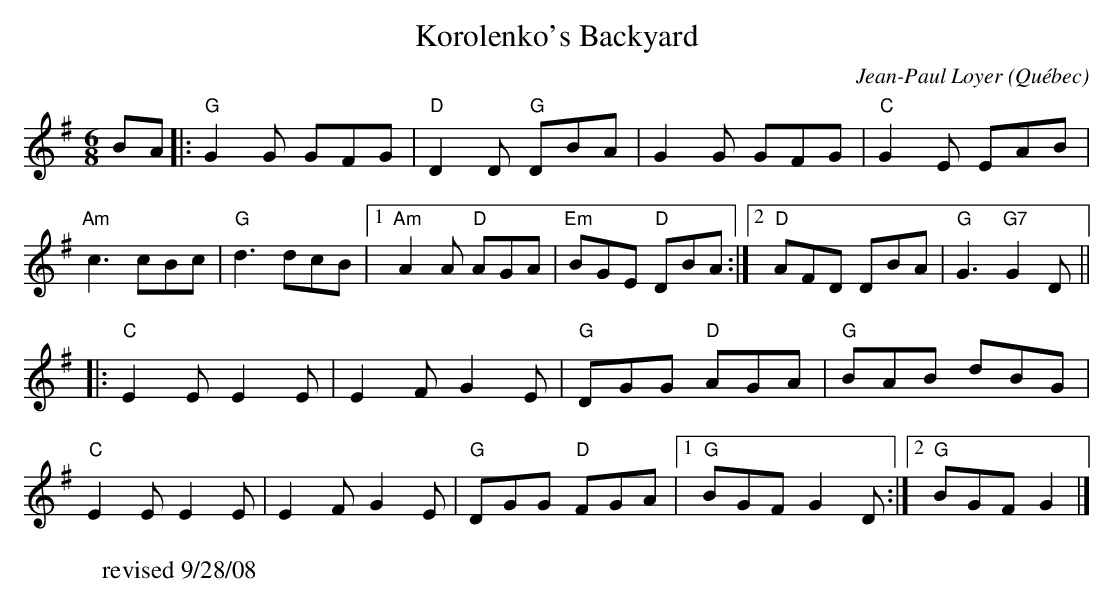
X:1
T: Korolenko's Backyard
C: Jean-Paul Loyer
O: Qu\'ebec
M: 6/8
L: 1/8
K: G
BA|:"G"G2G GFG|"D"D2D "G"DBA|G2G GFG | "C"G2E EAB |
"Am"c3cBc | "G"d3dcB |1 "Am"A2A "D"AGA | "Em"BGE  "D"DBA :|2"D"AFD DBA|"G"G3 "G7" G2D ||
|:"C"E2E E2E | E2F G2E |"G"DGG "D"AGA|"G"BAB dBG|
"C"E2E E2E|E2F G2E|"G"DGG "D"FGA |1 "G"BGF G2D :|2 "G"BGF G2 |]
W:revised 9/28/08
